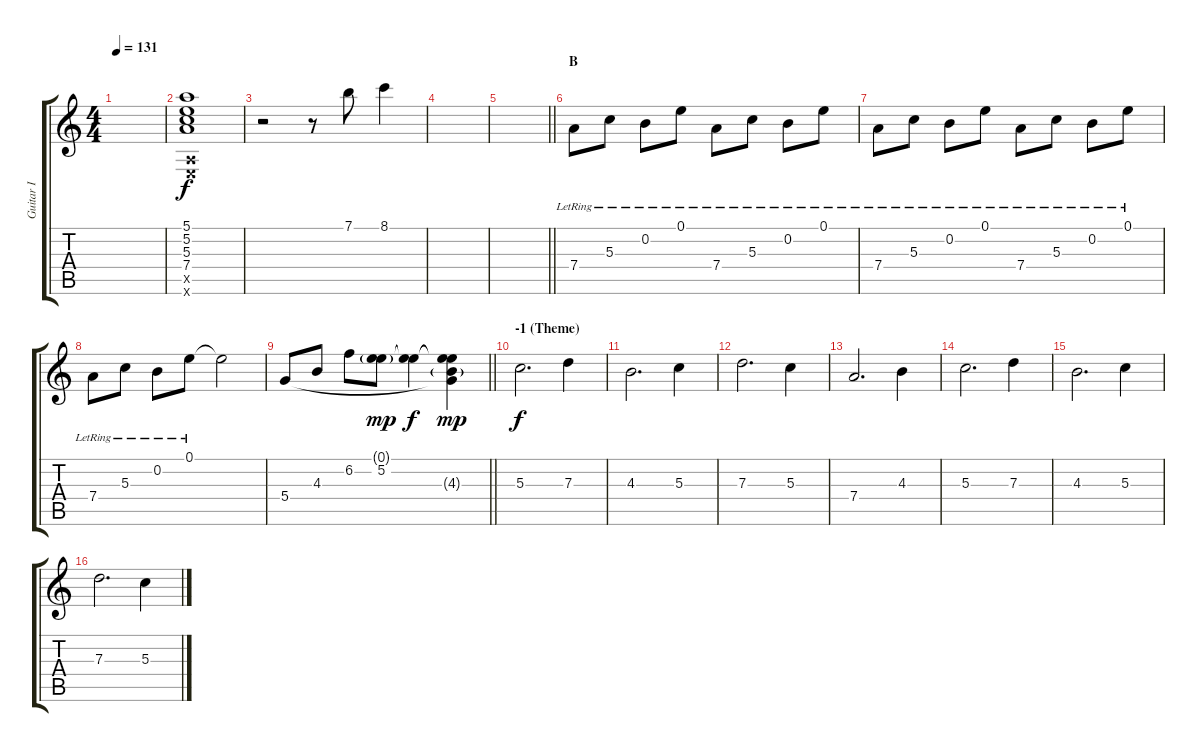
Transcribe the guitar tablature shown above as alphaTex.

\track ("Guitar I" "Guitar I") {instrument distortionguitar}
\staff {score tabs}
\tuning (E4 B3 G3 D3 A2 E2) {hide}
\ts (4 4)
\tempo 131
\clef g2
\ks c
|
(5.1 5.2 5.3 7.4 0.5{x} 0.6{x}).1 |
r.2 r.8 7.1.8 8.1.4 |
|
\barLineRight lightlight
|
\section ("" "B")
7.4{lr}.8 5.3{lr}.8 0.2{lr}.8 0.1{lr}.8 7.4{lr}.8 5.3{lr}.8 0.2{lr}.8 0.1{lr}.8 |
7.4{lr}.8 5.3{lr}.8 0.2{lr}.8 0.1{lr}.8 7.4{lr}.8 5.3{lr}.8 0.2{lr}.8 0.1{lr}.8 |
7.4{lr}.8 5.3{lr}.8 0.2{lr}.8 0.1{lr}.8 0.1{t}.2 |
\barLineRight lightlight
5.4.8 4.3.8 6.2.8 (0.1{g} 5.2).8{dy mp} (0.1{t} 5.2{t}).4{dy f} (0.1{t} 5.2{t} 4.3{g} 5.4{t}).4{dy mp} |
\section ("" "-1 (Theme)")
5.3.2{d dy f} 7.3.4 |
4.3.2{d} 5.3.4 |
7.3.2{d} 5.3.4 |
7.4.2{d} 4.3.4 |
5.3.2{d} 7.3.4 |
4.3.2{d} 5.3.4 |
7.3.2{d} 5.3.4
